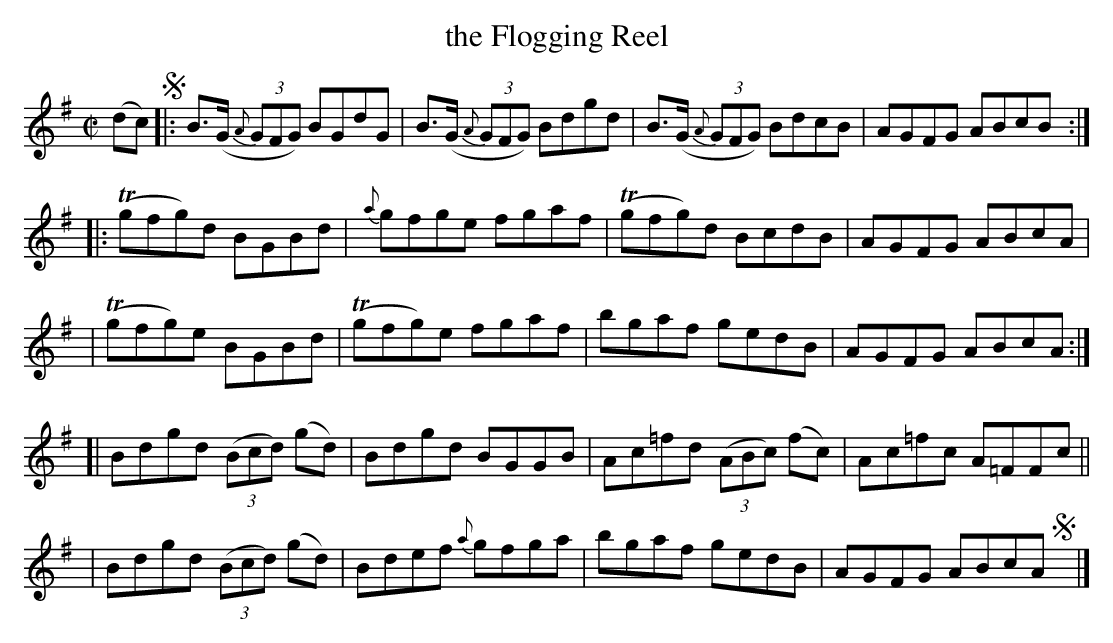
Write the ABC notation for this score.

X:1
T: the Flogging Reel
M: C|
L: 1/8
K: G
(dc) !segno!\
|: B>(G (3{A}GFG) BGdG | B>(G (3{A}GFG) Bdgd | B>(G (3{A}GFG) BdcB | AGFG ABcB :|
|: T(gfg)d BGBd | {a}gfge fgaf | T(gfg)d BcdB | AGFG ABcA |
|  T(gfg)e BGBd | T(gfg)e fgaf |    bgaf gedB | AGFG ABcA :|
[| Bdgd (3(Bcd) (gd) | Bdgd BGGB | Ac=fd (3(ABc) (fc) | Ac=fc A=FFc ||
|  Bdgd (3(Bcd) (gd) | Bdef {a}gfga | bgaf gedB | AGFG ABcA !segno!y|]
